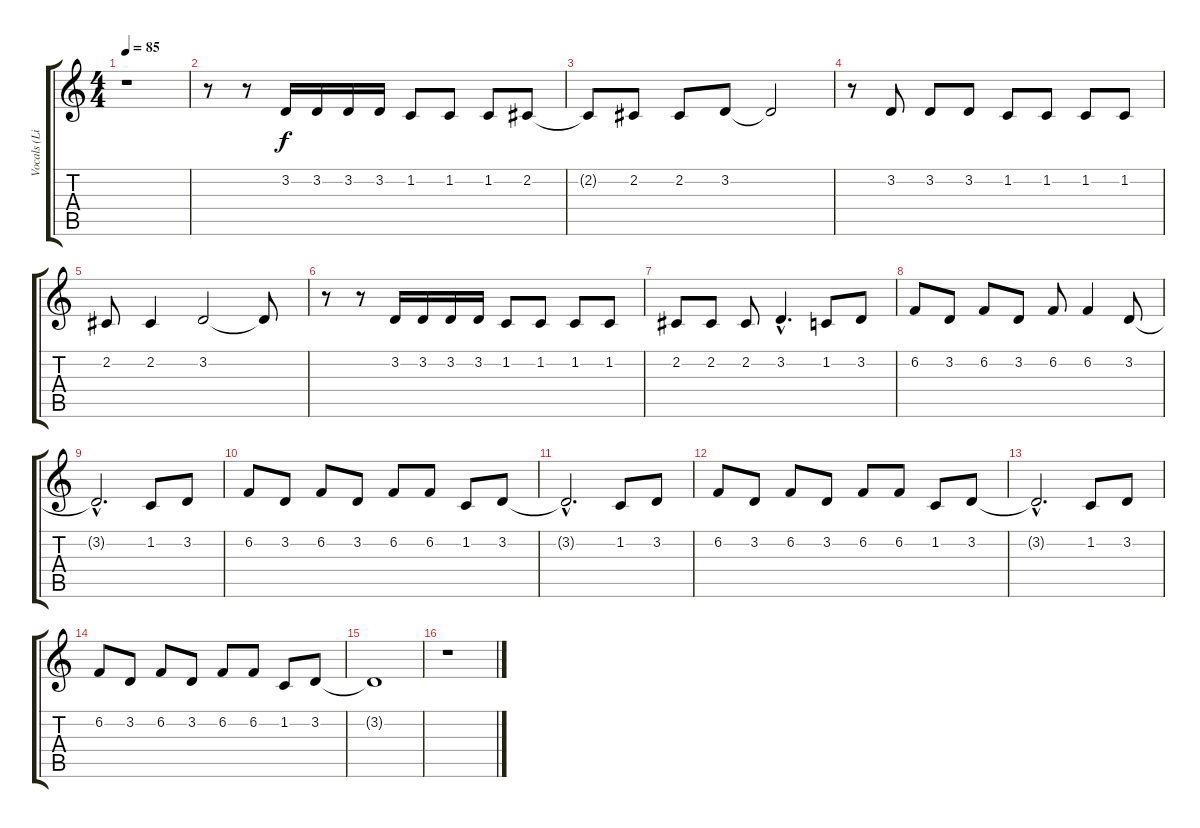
\track ("Vocals (Liam)" "Vocals (Li") {instrument tenorsax}
\staff {score tabs}
\tuning (E4 B3 G3 D3 A2 E2) {hide}
\ts (4 4)
\tempo 85
\clef g2
\ks c
r.1{dy f} |
r.8 r.8 3.2.16 3.2.16 3.2.16 3.2.16 1.2.8 1.2.8 1.2.8 2.2.8 |
2.2{t}.8 2.2.8 2.2.8 3.2.8 3.2{t}.2 |
r.8 3.2.8 3.2.8 3.2.8 1.2.8 1.2.8 1.2.8 1.2.8 |
2.2.8 2.2.4 3.2.2 3.2{t}.8 |
r.8 r.8 3.2.16 3.2.16 3.2.16 3.2.16 1.2.8 1.2.8 1.2.8 1.2.8 |
2.2.8 2.2.8 2.2.8 3.2{hac}.4{d} 1.2.8 3.2.8 |
6.2.8 3.2.8 6.2.8 3.2.8 6.2.8 6.2.4 3.2.8 |
3.2{hac t}.2{d} 1.2.8 3.2.8 |
6.2.8 3.2.8 6.2.8 3.2.8 6.2.8 6.2.8 1.2.8 3.2.8 |
3.2{hac t}.2{d} 1.2.8 3.2.8 |
6.2.8 3.2.8 6.2.8 3.2.8 6.2.8 6.2.8 1.2.8 3.2.8 |
3.2{hac t}.2{d} 1.2.8 3.2.8 |
6.2.8 3.2.8 6.2.8 3.2.8 6.2.8 6.2.8 1.2.8 3.2.8 |
3.2{t}.1 |
r.1
